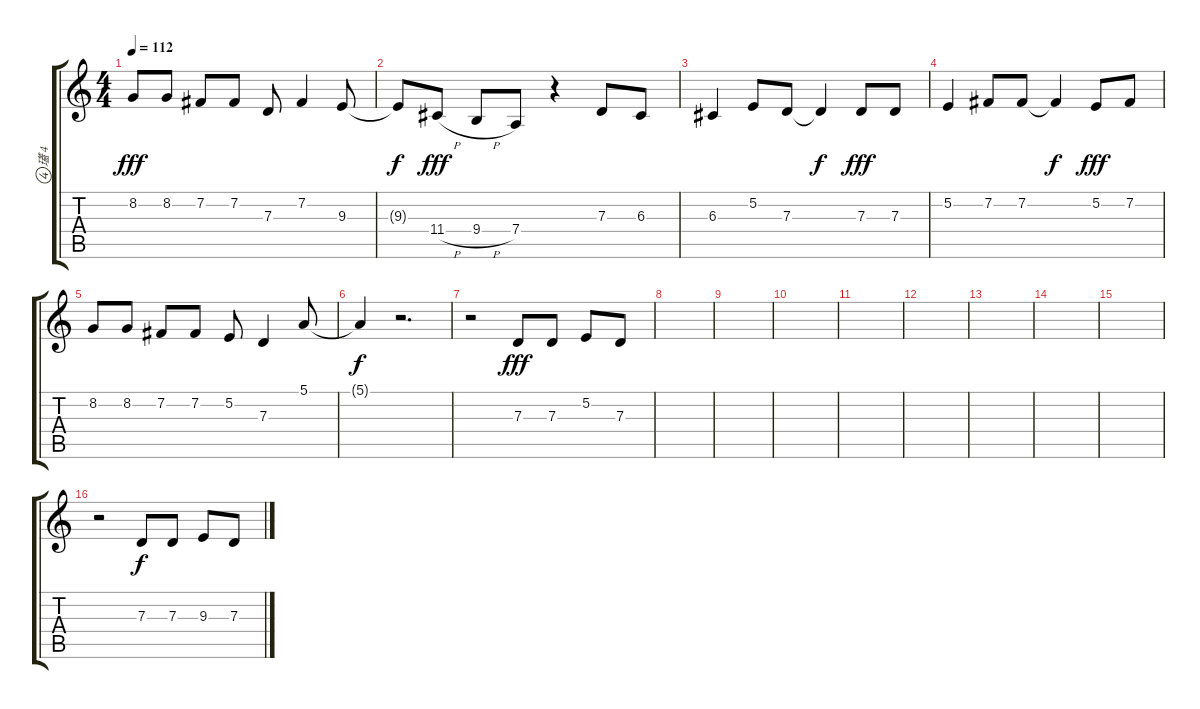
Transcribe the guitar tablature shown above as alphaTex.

\track ("瓂 4" "瓂 4") {instrument electricpiano1}
\staff {score tabs}
\tuning (E4 B3 G3 D3 A2 E2) {hide}
\ts (4 4)
\tempo 112
\clef g2
\ks c
8.2.8{dy fff} 8.2.8 7.2.8 7.2.8 7.3.8 7.2.4 9.3.8 |
9.3{t}.8{dy f} 11.4{h}.8{dy fff} 9.4{h}.8 7.4.8 r.4 7.3.8 6.3.8 |
6.3.4 5.2.8 7.3.8 7.3{t}.4{dy f} 7.3.8{dy fff} 7.3.8 |
5.2.4 7.2.8 7.2.8 7.2{t}.4{dy f} 5.2.8{dy fff} 7.2.8 |
8.2.8 8.2.8 7.2.8 7.2.8 5.2.8 7.3.4 5.1.8 |
5.1{t}.4{dy f} r.2{d} |
r.2 7.3.8{dy fff} 7.3.8 5.2.8 7.3.8 |
|
|
|
|
|
|
|
|
r.2 7.3.8{dy f} 7.3.8 9.3.8 7.3.8
